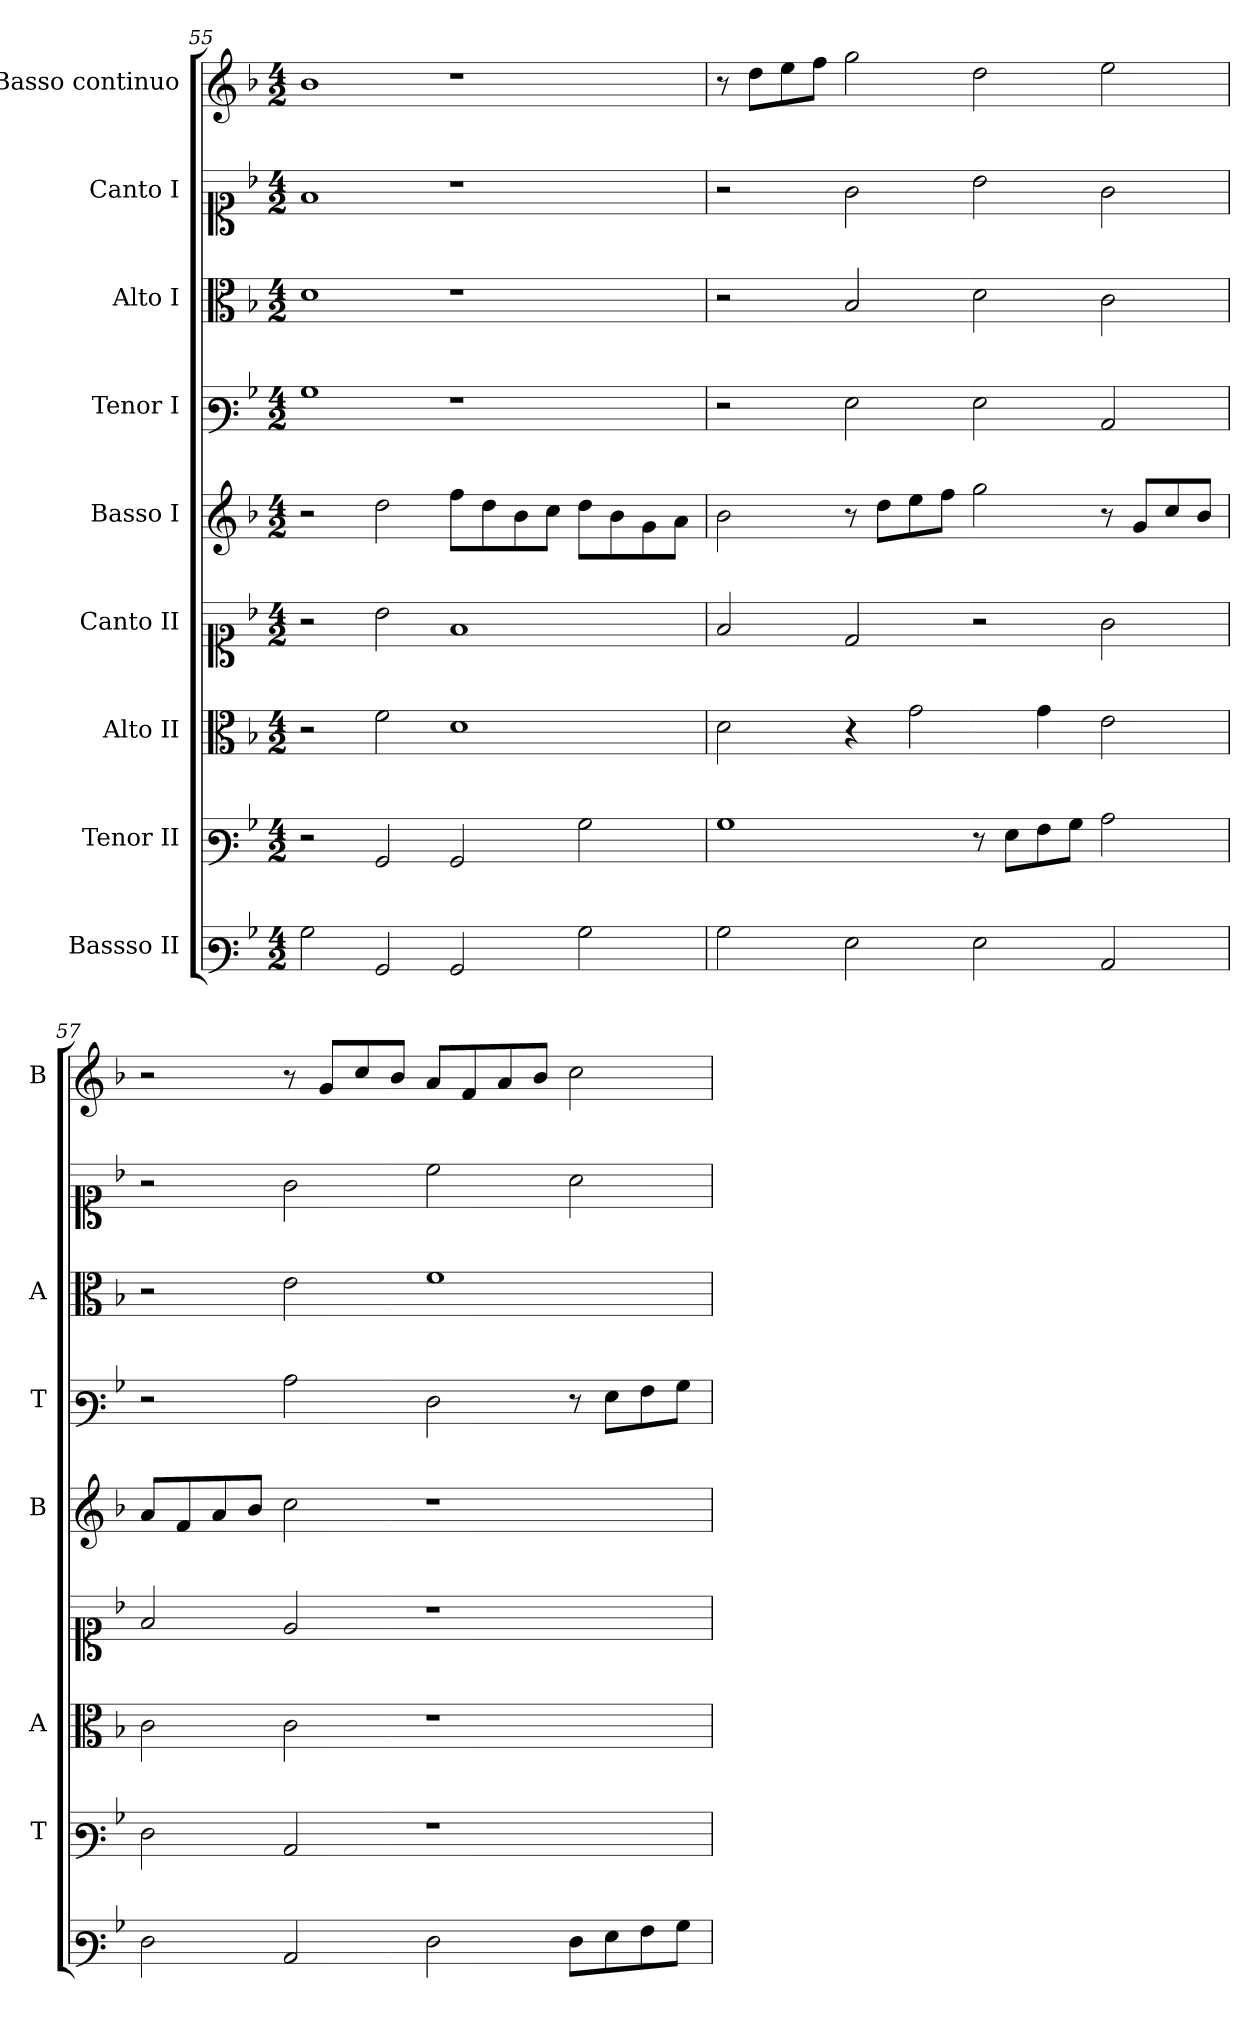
**kern	**kern	**kern	**kern	**kern	**kern	**kern	**kern	**kern
*part9	*part8	*part7	*part6	*part5	*part4	*part3	*part2	*part1
*staff9	*staff8	*staff7	*staff6	*staff5	*staff4	*staff3	*staff2	*staff1
*I"Bassso II	*I"Tenor II	*I"Alto II	*I"Canto II	*I"Basso I	*I"Tenor I	*I"Alto I	*I"Canto I	*I"Basso continuo
*	*I'T	*I'A	*	*I'B	*I'T	*I'A	*	*I'B
*clefF3	*clefF3	*clefC3	*clefC1	*clefG2	*clefF3	*clefC3	*clefC1	*clefG2
*k[b-]	*k[b-]	*k[b-]	*k[b-]	*k[b-]	*k[b-]	*k[b-]	*k[b-]	*k[b-]
*F:	*F:	*F:	*F:	*F:	*F:	*F:	*F:	*F:
*M4/2	*M4/2	*M4/2	*M4/2	*M4/2	*M4/2	*M4/2	*M4/2	*M4/2
=55	=55	=55	=55	=55	=55	=55	=55	=55
2B-	2r	2r	2r	2r	1B-	1d	1f	1b-
2BB-	2BB-	2f	2b-	2dd	.	.	.	.
2BB-	2BB-	1d	1f	8ffL	1r	1r	1r	1r
.	.	.	.	8dd	.	.	.	.
.	.	.	.	8b-	.	.	.	.
.	.	.	.	8ccJ	.	.	.	.
2B-	2B-	.	.	8ddL	.	.	.	.
.	.	.	.	8b-	.	.	.	.
.	.	.	.	8g	.	.	.	.
.	.	.	.	8aJ	.	.	.	.
!!LO:PB:g=z
=56	=56	=56	=56	=56	=56	=56	=56	=56
2B-	1B-	2d	2f	2b-	2r	2r	2r	8r
.	.	.	.	.	.	.	.	8ddL
.	.	.	.	.	.	.	.	8ee
.	.	.	.	.	.	.	.	8ffJ
2G	.	4r	2d	8r	2G	2B-	2g	2gg
.	.	.	.	8ddL	.	.	.	.
.	.	2g	.	8ee	.	.	.	.
.	.	.	.	8ffJ	.	.	.	.
2G	8r	.	2r	2gg	2G	2d	2b-	2dd
.	8GL	.	.	.	.	.	.	.
.	8A	4g	.	.	.	.	.	.
.	8B-J	.	.	.	.	.	.	.
2C	2c	2e	2g	8r	2C	2c	2g	2ee
.	.	.	.	8gL	.	.	.	.
.	.	.	.	8cc	.	.	.	.
.	.	.	.	8b-J	.	.	.	.
=57	=57	=57	=57	=57	=57	=57	=57	=57
2F	2F	2c	2f	8aL	2r	2r	2r	2r
.	.	.	.	8f	.	.	.	.
.	.	.	.	8a	.	.	.	.
.	.	.	.	8b-J	.	.	.	.
2C	2C	2c	2e	2cc	2c	2e	2g	8r
.	.	.	.	.	.	.	.	8gL
.	.	.	.	.	.	.	.	8cc
.	.	.	.	.	.	.	.	8b-J
2F	1r	1r	1r	1r	2F	1f	2cc	8aL
.	.	.	.	.	.	.	.	8f
.	.	.	.	.	.	.	.	8a
.	.	.	.	.	.	.	.	8b-J
8FL	.	.	.	.	8r	.	2a	2cc
8G	.	.	.	.	8GL	.	.	.
8A	.	.	.	.	8A	.	.	.
8B-J	.	.	.	.	8B-J	.	.	.
=	=	=	=	=	=	=	=	=
*-	*-	*-	*-	*-	*-	*-	*-	*-
